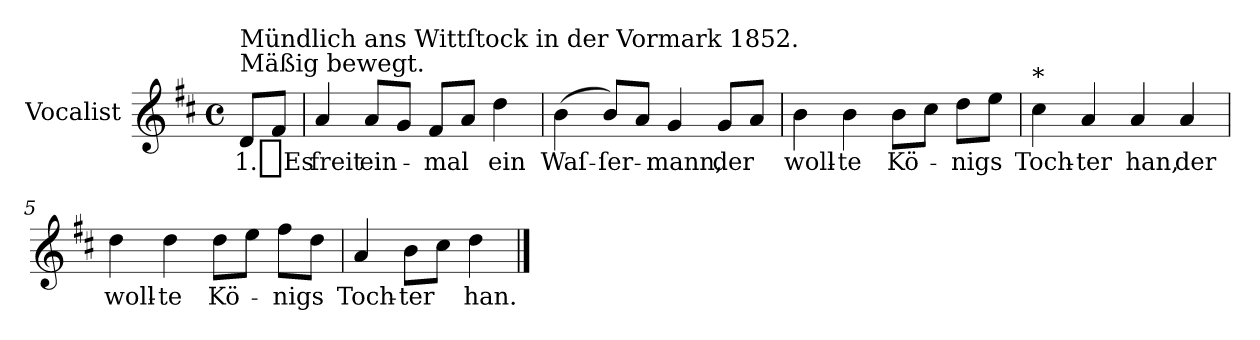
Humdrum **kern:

**kern	**text
*part1	*part1
*staff1	*staff1
*I"Vocalist	*
*k[f#c#]	*
*D:	*
*M4/4	*
*met(c)	*
=	=
!LO:TX:a:t=Mäßig bewegt.	!
!LO:TX:a:t=Mündlich ans Wittſtock in der Vormark 1852.	!
8dL	1._Es
8f#J	.
=1	=1
4a	freit
8aL	ein-
8gJ	.
8f#L	-mal
8aJ	.
4dd	ein
=2	=2
(4b	Waſ-
8bL)	-ſer-
8aJ	.
4g	-mann,
8gL	der
8aJ	.
=3	=3
4b	woll-
4b	-te
8bL	Kö-
8cc#J	.
8ddL	-nigs
8eeJ	.
=4	=4
!LO:TX:a:t=*	!
4cc#	Toch-
4a	-ter
4a	han,
4a	der
=5	=5
4dd	woll-
4dd	-te
8ddL	Kö-
8eeJ	.
8ff#L	-nigs
8ddJ	.
=6	=6
4a	Toch-
8bL	-ter
8cc#J	.
4dd	han.
==	==
*-	*-
